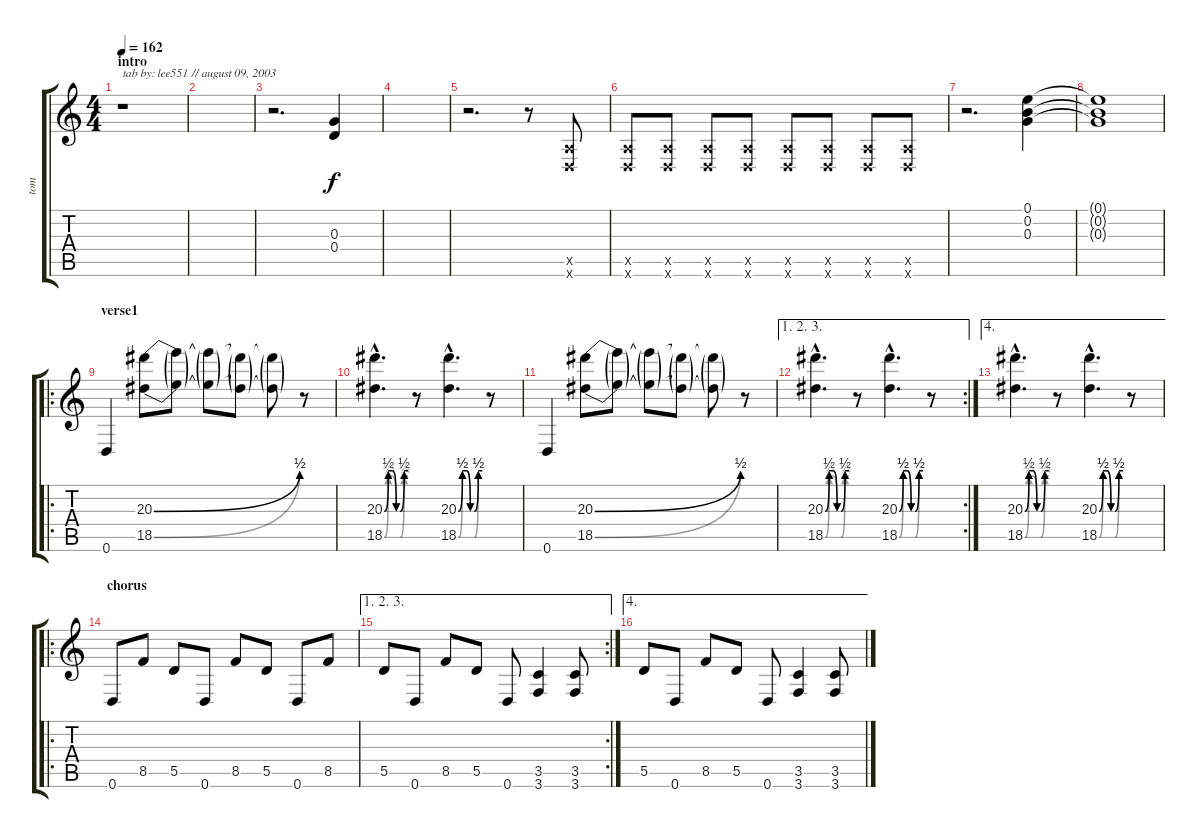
\track ("tom" "tom") {instrument distortionguitar}
\staff {score tabs}
\tuning (E4 B3 G3 D3 A2 D2) {hide}
\ts (4 4)
\section ("" "intro")
\tempo 162
\clef g2
\ks c
r.1{txt "tab by: lee551 // august 09, 2003" dy f instrument distortionguitar} |
|
r.2{d} (0.3 0.4).4 |
|
r.2{d} r.8 (0.5{x} 0.6{x}).8 |
(0.5{x} 0.6{x}).8 (0.5{x} 0.6{x}).8 (0.5{x} 0.6{x}).8 (0.5{x} 0.6{x}).8 (0.5{x} 0.6{x}).8 (0.5{x} 0.6{x}).8 (0.5{x} 0.6{x}).8 (0.5{x} 0.6{x}).8 |
r.2{d} (0.1 0.2 0.3).4 |
(0.1{t} 0.2{t} 0.3{t}).1 |
\ro
\section ("" "verse1")
0.6.4 (20.3{be (bend 0 0 60 2)} 18.5{be (bend 0 0 60 2)}).8 (20.3{t} 18.5{t}).8 (20.3{t} 18.5{t}).8 (20.3{t} 18.5{t}).8 (20.3{t} 18.5{t}).8 r.8 |
(20.3{be (custom 0 0 10 2 20 2 30 0 40 0 50 2 60 2) hac} 18.5{be (custom 0 0 10 1 20 1 30 0 40 0 50 1 60 1) hac}).4{d} r.8 (20.3{be (custom 0 0 10 2 20 2 30 0 40 0 50 2 60 2) hac} 18.5{be (custom 0 0 10 2 20 2 30 0 40 0 50 2 60 2) hac}).4{d} r.8 |
0.6.4 (20.3{be (bend 0 0 60 2)} 18.5{be (bend 0 0 60 2)}).8 (20.3{t} 18.5{t}).8 (20.3{t} 18.5{t}).8 (20.3{t} 18.5{t}).8 (20.3{t} 18.5{t}).8 r.8 |
\ae (1 2 3)
\rc 2
(20.3{be (custom 0 0 10 2 20 2 30 0 40 0 50 2 60 2) hac} 18.5{be (custom 0 0 10 1 20 1 30 0 40 0 50 1 60 1) hac}).4{d} r.8 (20.3{be (custom 0 0 10 2 20 2 30 0 40 0 50 2 60 2) hac} 18.5{be (custom 0 0 10 2 20 2 30 0 40 0 50 2 60 2) hac}).4{d} r.8 |
\ae 4
(20.3{be (custom 0 0 10 2 20 2 30 0 40 0 50 2 60 2) hac} 18.5{be (custom 0 0 10 1 20 1 30 0 40 0 50 1 60 1) hac}).4{d} r.8 (20.3{be (custom 0 0 10 2 20 2 30 0 40 0 50 2 60 2) hac} 18.5{be (custom 0 0 10 2 20 2 30 0 40 0 50 2 60 2) hac}).4{d} r.8 |
\ro
\section ("" "chorus")
0.6.8 8.5.8 5.5.8 0.6.8 8.5.8 5.5.8 0.6.8 8.5.8 |
\ae (1 2 3)
\rc 2
5.5.8 0.6.8 8.5.8 5.5.8 0.6.8 (3.5 3.6).4 (3.5 3.6).8 |
\ae 4
5.5.8 0.6.8 8.5.8 5.5.8 0.6.8 (3.5 3.6).4 (3.5 3.6).8
